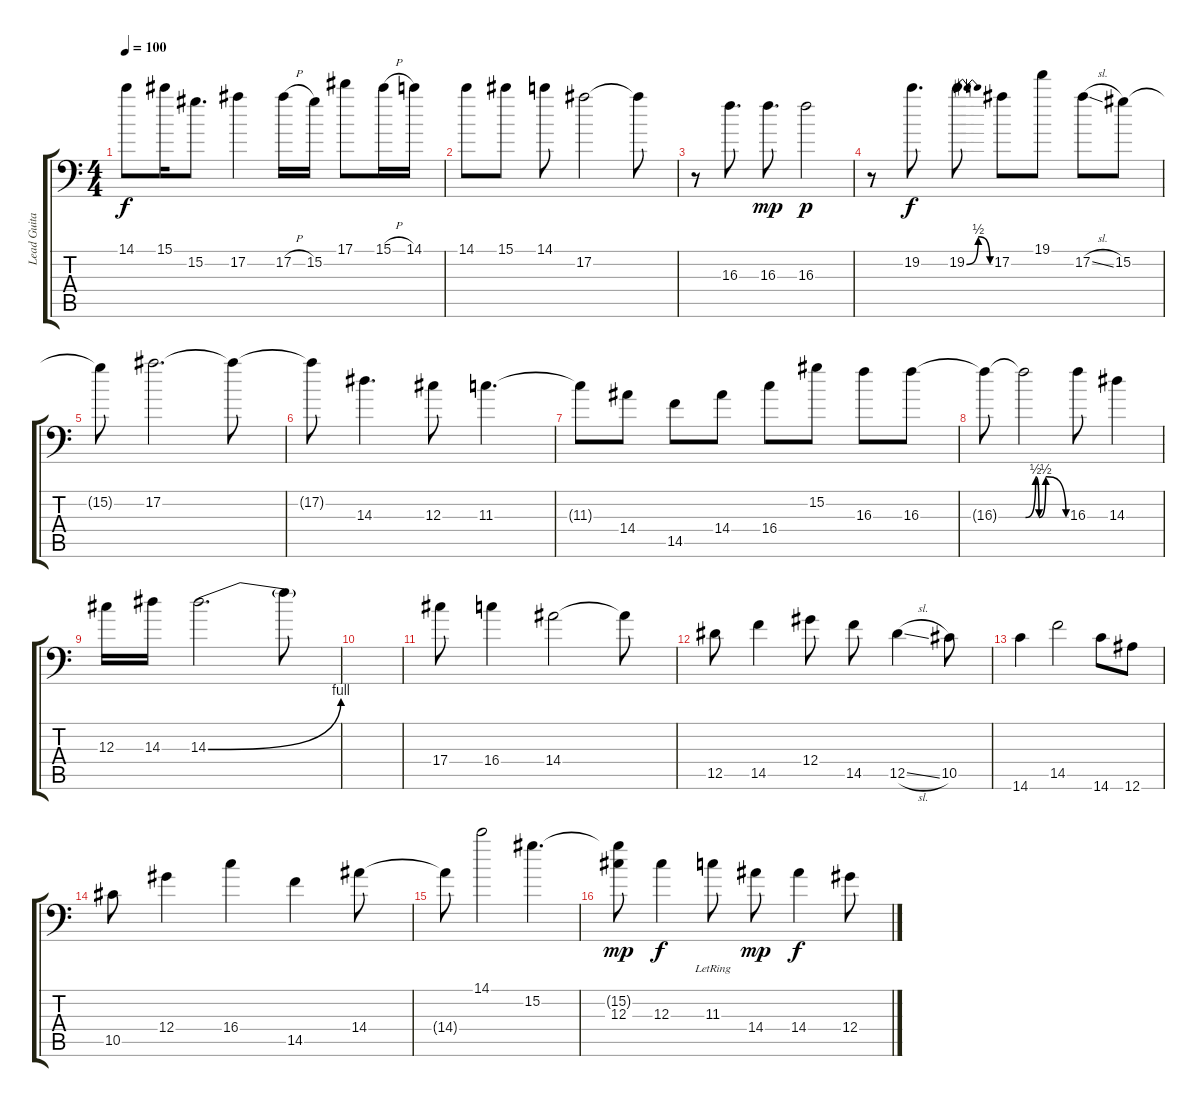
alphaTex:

\track ("Lead Guitar" "Lead Guita") {instrument electricguitarjazz}
\staff {score tabs}
\tuning (Bb3 F3 Db3 Ab2 Eb2 Bb1) {hide}
\ts (4 4)
\tempo 100
\clef f4
\ks c
14.1.8{dy f} 15.1.16 15.2.8{d} 17.2.4 17.2{h}.16 15.2.16 17.1.8 15.1{h}.16 14.1.16 |
14.1.8 15.1.8 14.1.8 17.2.2 17.2{t}.8 |
r.8 16.3.8{d} 16.3.8{d dy mp} 16.3.2{dy p} |
r.8 19.2.8{d dy f} 19.2{be (bendrelease 0 0 30 2 30 2 60 0)}.8{d} 17.2.8 19.1.8 17.2{sl}.8 15.2.8 |
15.2{t}.8 17.2.2{d} 17.2{t}.8 |
17.2{t}.8 14.3.4{d} 12.3.8 11.3.4{d} |
11.3{t}.8 14.4.8 14.5.8 14.4.8 16.4.8 15.2.8 16.3.8 16.3.8 |
16.3{t}.8 16.3{be (custom 0 0 15 2 20 0 30 2 60 0) t}.2 16.3.8 14.3.4 |
12.3.16 14.3.16 14.3{be (bend 0 0 60 4)}.2{d} 14.3{t}.8 |
|
17.4.8 16.4.4 14.4.2 14.4{t}.8 |
12.5.8 14.5.4 12.4.8 14.5.8 12.5{sl}.4 10.5.8 |
14.6.4 14.5.2 14.6.8 12.6.8 |
10.5.8 12.4.4 16.4.4 14.5.4 14.4.8 |
14.4{t}.8 14.1.2 15.2.4{d} |
(15.2{t} 12.3).8{dy mp} 12.3.4{dy f} 11.3{lr}.8 14.4.8{dy mp} 14.4.4{dy f} 12.4.8
